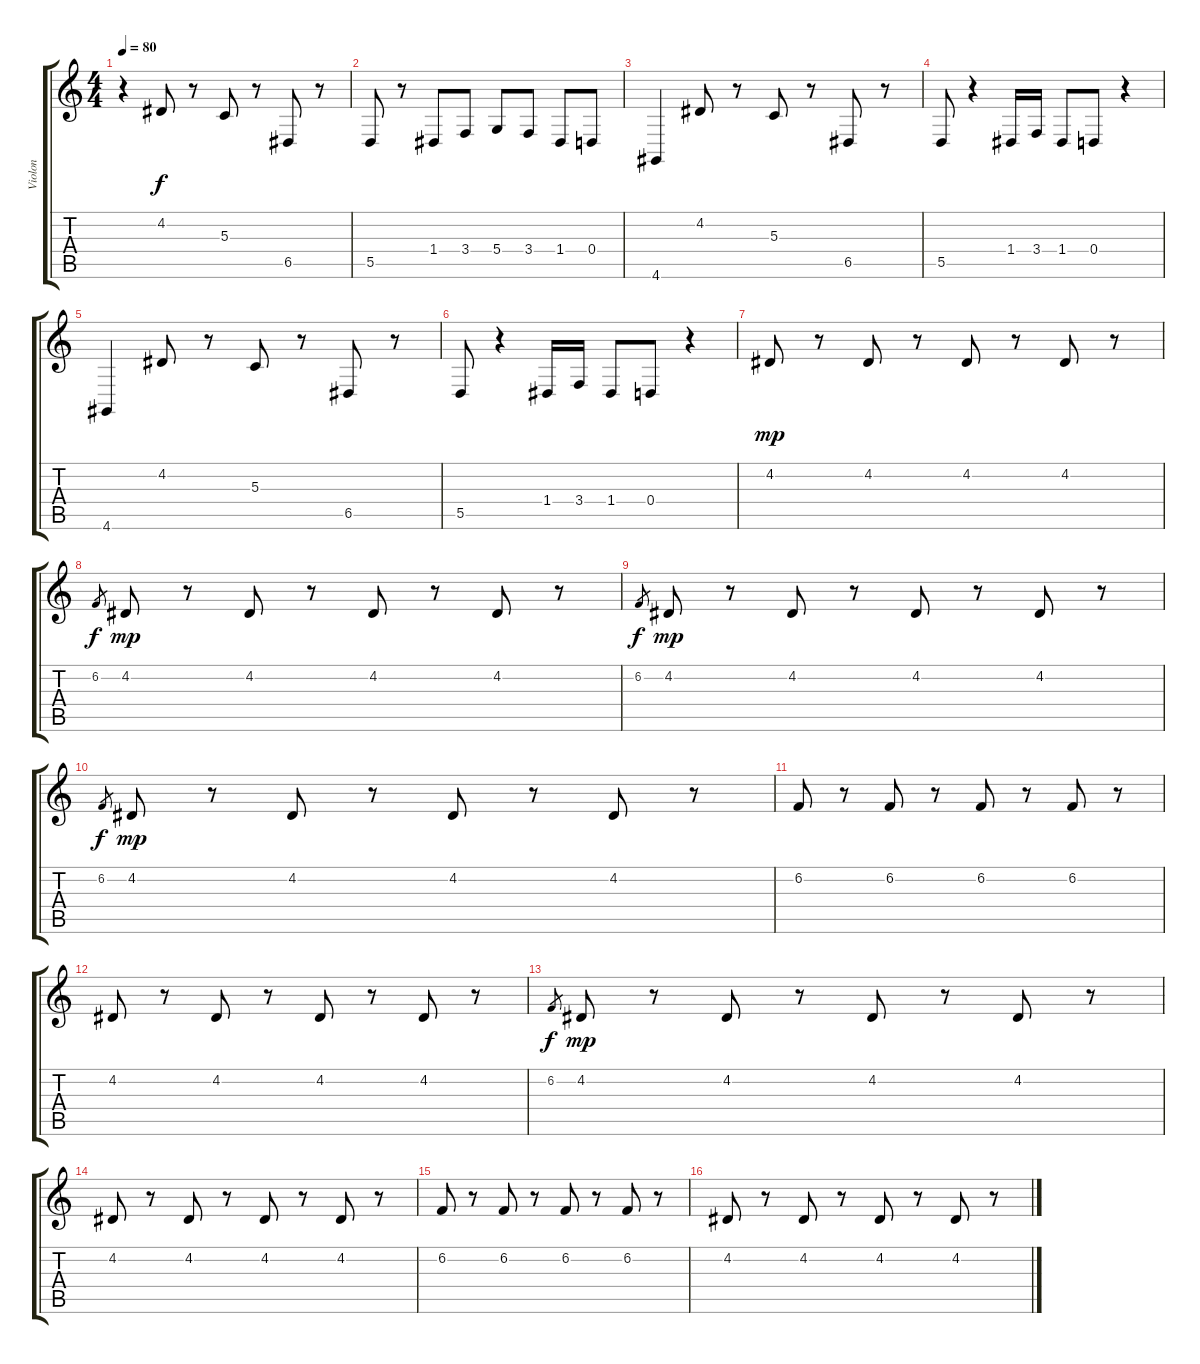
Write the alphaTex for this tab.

\track ("Violon" "Violon") {instrument violin}
\staff {score tabs}
\tuning (E4 B3 G3 D3 A2 E2) {hide}
\ts (4 4)
\tempo 80
\clef g2
\ks c
r.4{dy mp} 4.2.8{dy f} r.8 5.3.8 r.8 6.5.8 r.8 |
5.5.8 r.8 1.4.8 3.4.8 5.4.8 3.4.8 1.4.8 0.4.8 |
4.6.4 4.2.8 r.8 5.3.8 r.8 6.5.8 r.8 |
5.5.8 r.4 1.4.16 3.4.16 1.4.8 0.4.8 r.4 |
4.6.4 4.2.8 r.8 5.3.8 r.8 6.5.8 r.8 |
5.5.8 r.4 1.4.16 3.4.16 1.4.8 0.4.8 r.4 |
4.2.8{dy mp volume 8} r.8 4.2.8 r.8 4.2.8 r.8 4.2.8 r.8 |
6.2.8{gr dy f} 4.2.8{dy mp} r.8 4.2.8 r.8 4.2.8 r.8 4.2.8 r.8 |
6.2.8{gr dy f} 4.2.8{dy mp} r.8 4.2.8 r.8 4.2.8 r.8 4.2.8 r.8 |
6.2.8{gr dy f} 4.2.8{dy mp} r.8 4.2.8 r.8 4.2.8 r.8 4.2.8 r.8 |
6.2.8 r.8 6.2.8 r.8 6.2.8 r.8 6.2.8 r.8 |
4.2.8 r.8 4.2.8 r.8 4.2.8 r.8 4.2.8 r.8 |
6.2.8{gr dy f} 4.2.8{dy mp} r.8 4.2.8 r.8 4.2.8 r.8 4.2.8 r.8 |
4.2.8 r.8 4.2.8 r.8 4.2.8 r.8 4.2.8 r.8 |
6.2.8 r.8 6.2.8 r.8 6.2.8 r.8 6.2.8 r.8 |
4.2.8 r.8 4.2.8 r.8 4.2.8 r.8 4.2.8 r.8
